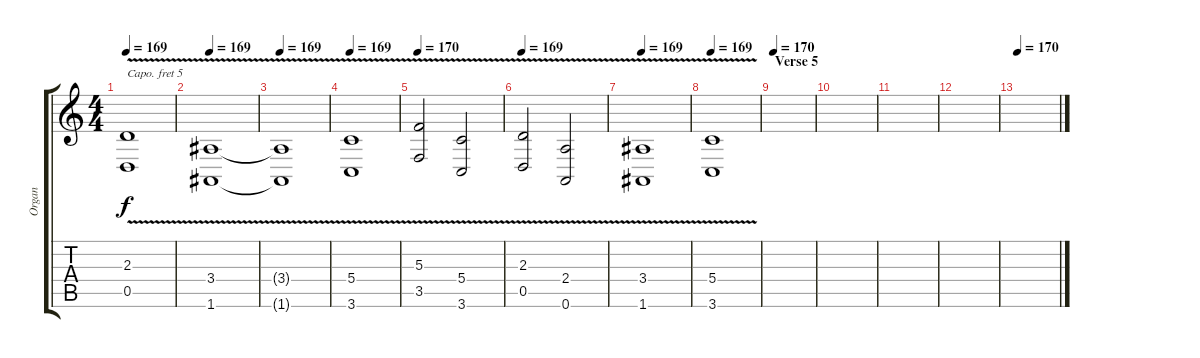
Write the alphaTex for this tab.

\track ("Organ" "Organ") {instrument drawbarorgan}
\staff {score tabs}
\capo 5
\tuning (E4 B3 G3 D3 A2 E2) {hide}
\ts (4 4)
\tempo 169
\clef g2
\ks c
(2.3{v} 0.5{v}).1{dy f} |
\tempo 169
(3.4{v} 1.6{v}).1 |
\tempo 169
(3.4{t} 1.6{t}).1 |
\tempo 169
(5.4{v} 3.6{v}).1 |
\tempo 169
\tempo 170
(5.3{v} 3.5{v}).2 (5.4{v} 3.6{v}).2 |
\tempo 169
(2.3{v} 0.5{v}).2 (2.4{v} 0.6{v}).2 |
\tempo 169
(3.4{v} 1.6{v}).1 |
\tempo 169
(5.4{v} 3.6{v}).1 |
\section ("" "Verse 5")
\tempo 170
|
|
|
|
\tempo 170
